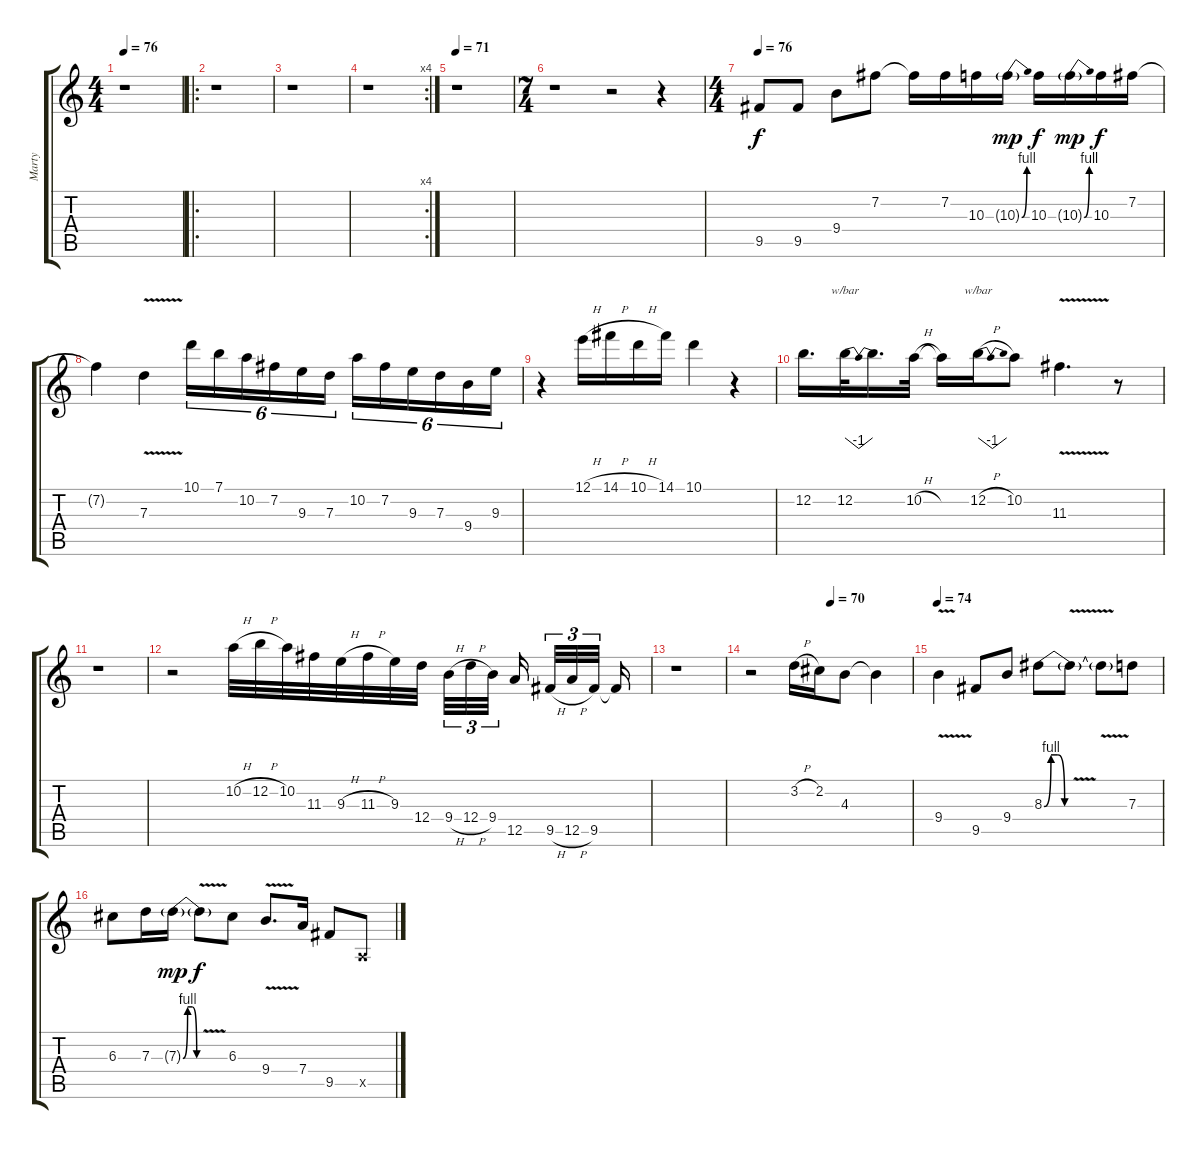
\track ("Marty" "Marty") {instrument distortionguitar}
\staff {score tabs}
\tuning (E4 B3 G3 D3 A2 E2) {hide}
\ts (4 4)
\tempo 76
\clef g2
\ks c
r.1{dy f instrument distortionguitar} |
\ro
r.1 |
r.1 |
\rc 4
r.1 |
\tempo 71
r.1 |
\ts (7 4)
r.1 r.2 r.4 |
\ts (4 4)
\tempo 76
9.5.8 9.5.8 9.4.8 7.2.8 7.2{t}.16 7.2.16 10.3.16 10.3{be (bend 0 0 60 4) g}.16{dy mp} 10.3.16{dy f} 10.3{be (bend 0 0 60 4) g}.16{dy mp} 10.3.16{dy f} 7.2.16 |
7.2{t}.4 7.3{v}.4 10.1.16{tu (6 4)} 7.1.16{tu (6 4)} 10.2.16{tu (6 4)} 7.2.16{tu (6 4)} 9.3.16{tu (6 4)} 7.3.16{tu (6 4)} 10.2.16{tu (6 4)} 7.2.16{tu (6 4)} 9.3.16{tu (6 4)} 7.3.16{tu (6 4)} 9.4.16{tu (6 4)} 9.3.16{tu (6 4)} |
r.4 12.1{h}.16 14.1{h}.16 10.1{h}.16 14.1.16 10.1.4 r.4 |
12.2.16{d} 12.2.32{tbe (dip default 0 0 30 -4 60 0)} 12.2{t}.16{d} 10.2{h}.32 10.2{t}.16 12.2{h}.16{tbe (dip default 0 0 30 -4 60 0)} 10.2.8 11.3{v}.4{d} r.8 |
r.1 |
r.2 10.2{h}.32 12.2{h}.32 10.2.32 11.3.32 9.3{h}.32 11.3{h}.32 9.3.32 12.4.32 9.4{h}.32{tu (3 2)} 12.4{h}.32{tu (3 2)} 9.4.32{tu (3 2)} 12.5.16 9.5{h}.32{tu (3 2)} 12.5{h}.32{tu (3 2)} 9.5.32{tu (3 2)} 9.5{t}.16 |
r.1 |
\tempo (70 0.5)
r.2 3.2{h}.16 2.2.16 4.3.8 4.3{t}.4 |
\tempo 74
9.4{v}.4 9.5.8 9.4.8 8.3{be (custom 0 0 15 4 30 4 45 0 60 0)}.8 8.3{v t}.8 8.3{v t}.8 7.3.8 |
6.3.8 7.3.16 7.3{be (custom 0 0 15 4 30 4 45 0 60 0) g}.16{dy mp} 7.3{v t}.8{dy f} 6.3.8 9.4{v}.8{d} 7.4.16 9.5.8 0.5{x}.8
